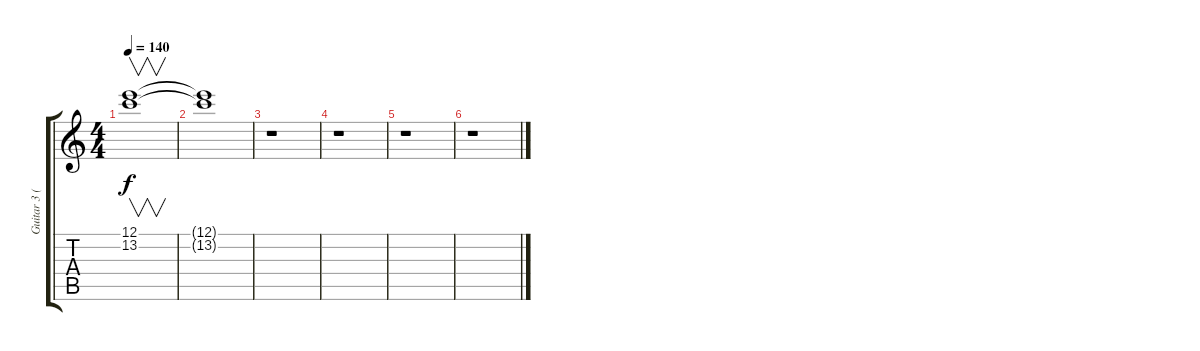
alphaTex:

\track ("Guitar 3 (Solo)" "Guitar 3 (") {instrument overdrivenguitar}
\staff {score tabs}
\tuning (E4 B3 G3 D3 A2 E2) {hide}
\ts (4 4)
\tempo 140
\clef g2
\ks c
(12.1 13.2).1{v dy f volume 0} |
(12.1{t} 13.2{t}).1 |
r.1 |
r.1 |
r.1 |
r.1
